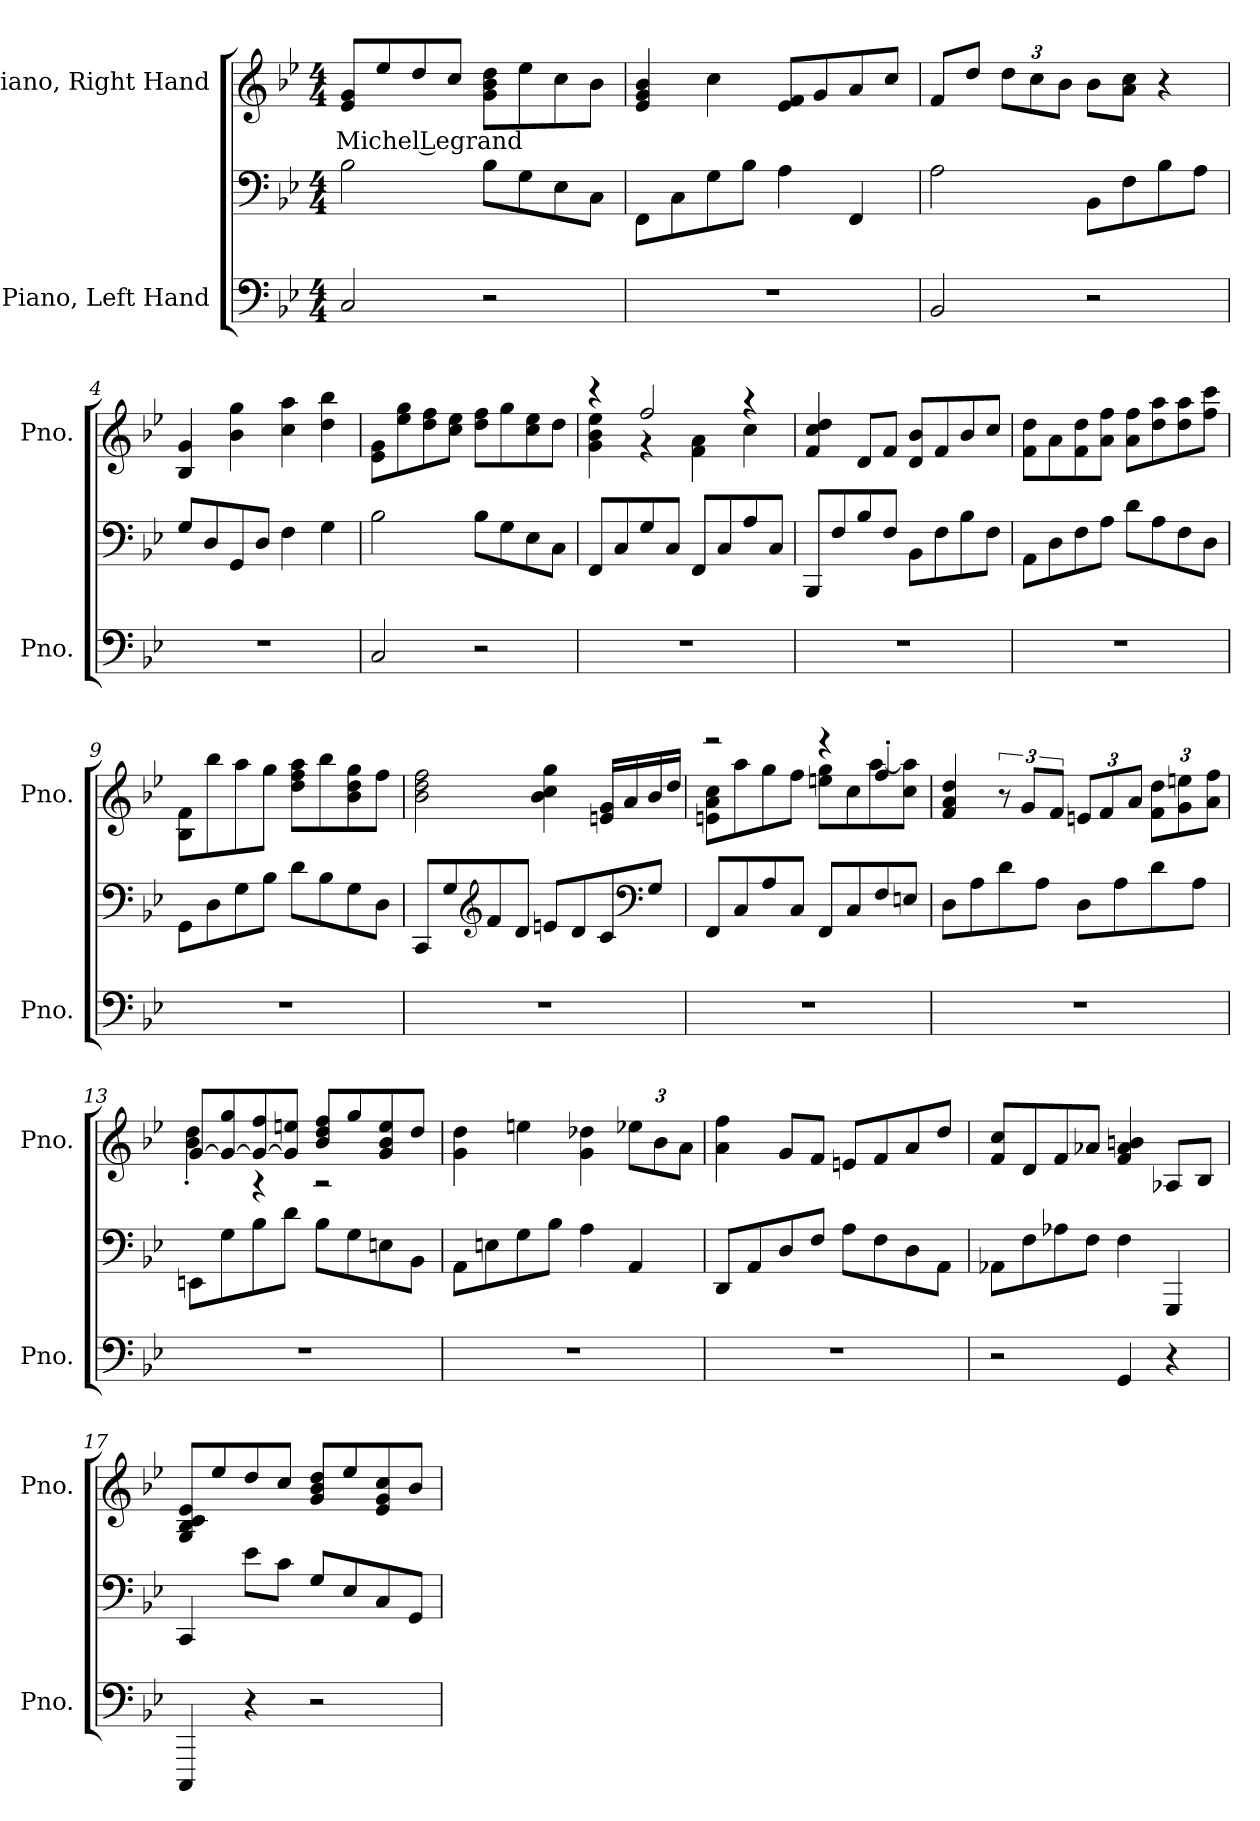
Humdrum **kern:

**kern	**kern	**kern	**text
*part2	*part2	*part1	*part1
*staff3	*staff2	*staff1	*staff1
*I"Piano, Left Hand	*	*I"Piano, Right Hand	*
*I'Pno.	*	*I'Pno.	*
*clefF4	*clefF4	*clefG2	*
*k[b-e-]	*k[b-e-]	*k[b-e-]	*
*M4/4	*M4/4	*M4/4	*
*MM90	*MM90	*MM90	*
=1	=1	=1	=1
!	!	!	!LO:LY:b
2C/	2B-\	8e-/ 8g/L	Michel Legrand
.	.	8ee-/	.
.	.	8dd/	.
.	.	8cc/J	.
2r	8B-\L	8g\ 8b-\ 8dd\L	.
.	8G\	8ee-\	.
.	8E-\	8cc\	.
.	8C\J	8b-\J	.
=2	=2	=2	=2
1r	8FF\L	4e-/ 4g/ 4b-/	.
.	8C\	.	.
.	8G\	4cc\	.
.	8B-\J	.	.
.	4A\	8e-/ 8f/L	.
.	.	8g/	.
.	4FF/	8a/	.
.	.	8cc/J	.
=3	=3	=3	=3
2BB-/	2A\	8f/L	.
.	.	8dd/J	.
*	*	*Xbrackettup	*
.	.	12dd\L	.
.	.	12cc\	.
.	.	12b-\J	.
2r	8BB-\L	8b-\L	.
.	8F\	8a\ 8cc\J	.
.	8B-\	4r	.
.	8A\J	.	.
!!LO:LB:g=z
=4	=4	=4	=4
1r	8G/L	4B-/ 4g/	.
.	8D/	.	.
.	8GG/	4b-\ 4gg\	.
.	8D/J	.	.
.	4F\	4cc\ 4aa\	.
.	4G\	4dd\ 4bb-\	.
=5	=5	=5	=5
2C/	2B-\	8e-\ 8g\L	.
.	.	8ee-\ 8gg\	.
.	.	8dd\ 8ff\	.
.	.	8cc\ 8ee-\J	.
2r	8B-\L	8dd\ 8ff\L	.
.	8G\	8gg\	.
.	8E-\	8cc\ 8ee-\	.
.	8C\J	8dd\J	.
=6	=6	=6	=6
*	*	*^	*
1r	8FF/L	4r	4g\ 4b-\ 4ee-\	.
.	8C/	.	.	.
.	8G/	2ff/	4r	.
.	8C/J	.	.	.
.	8FF/L	.	4f\ 4a\	.
.	8C/	.	.	.
.	8A/	4r	4cc\	.
.	8C/J	.	.	.
*	*	*v	*v	*
=7	=7	=7	=7
1r	8BBB-/L	4f/ 4cc/ 4dd/	.
.	8F/	.	.
.	8B-/	8d/L	.
.	8F/J	8f/J	.
.	8BB-\L	8d/ 8b-/L	.
.	8F\	8f/	.
.	8B-\	8b-/	.
.	8F\J	8cc/J	.
=8	=8	=8	=8
1r	8AA\L	8f\ 8dd\L	.
.	8D\	8a\	.
.	8F\	8f\ 8dd\	.
.	8A\J	8a\ 8ff\J	.
.	8d\L	8a\ 8ff\L	.
.	8A\	8dd\ 8aa\	.
.	8F\	8dd\ 8aa\	.
.	8D\J	8ff\ 8ccc\J	.
!!LO:LB:g=z
=9	=9	=9	=9
1r	8GG\L	8B-\ 8f\L	.
.	8D\	8bb-\	.
.	8G\	8aa\	.
.	8B-\J	8gg\J	.
.	8d\L	8dd\ 8ff\ 8aa\L	.
.	8B-\	8bb-\	.
.	8G\	8b-\ 8dd\ 8gg\	.
.	8D\J	8ff\J	.
=10	=10	=10	=10
1r	8CC/L	2b-\ 2dd\ 2ff\	.
.	8G/	.	.
*	*clefG2	*	*
.	8f/	.	.
.	8d/J	.	.
.	8en/L	4b-\ 4cc\ 4gg\	.
.	8d/	.	.
.	8c/	16en/ 16g/LL	.
.	.	16a/	.
*	*clefF4	*	*
.	8G/J	16b-/	.
.	.	16dd/JJ	.
=11	=11	=11	=11
*	*	*^	*
1r	8FF/L	2r	8en\ 8a\ 8cc\L	.
.	8C/	.	8aa\	.
.	8A/	.	8gg\	.
.	8C/J	.	8ff\J	.
.	8FF/L	4r	8een\ 8gg\L	.
.	8C/	.	8cc\	.
.	8F/	4ff'/	[8aa\	.
.	8En/J	.	8cc\ 8aa\]J	.
*	*	*v	*v	*
!!LO:LB:g=z
=12	=12	=12	=12
1r	8D\L	4f/ 4a/ 4dd/	.
.	8A\	.	.
*	*	*brackettup	*
.	8d\	12r	.
.	.	12g/L	.
.	8A\J	.	.
.	.	12f/J	.
*	*	*Xbrackettup	*
.	8D\L	12en/L	.
.	.	12f/	.
.	8A\	.	.
.	.	12a/J	.
.	8d\	12f\ 12dd\L	.
.	.	12g\ 12een\	.
.	8A\J	.	.
.	.	12a\ 12ff\J	.
=13	=13	=13	=13
*	*	*^	*
1r	8EEn\L	[8g/L	4b-\' 4dd\'	.
.	8G\	8g/_ 8gg/	.	.
.	8B-\	8g/_ 8ff/	4r	.
.	8d\J	8g/] 8een/J	.	.
.	8B-\L	8b-/ 8dd/ 8ff/L	2r	.
.	8G\	8gg/	.	.
.	8En\	8g/ 8b-/ 8ee/	.	.
.	8BB-\J	8dd/J	.	.
*	*	*v	*v	*
=14	=14	=14	=14
1r	8AA\L	4g\ 4dd\	.
.	8En\	.	.
.	8G\	4een\	.
.	8B-\J	.	.
.	4A\	4g\ 4dd-X\	.
.	4AA/	12ee-X\L	.
.	.	12b-\	.
.	.	12a\J	.
=15	=15	=15	=15
1r	8DD/L	4a\ 4ff\	.
.	8AA/	.	.
.	8D/	8g/L	.
.	8F/J	8f/J	.
.	8A\L	8en/L	.
.	8F\	8f/	.
.	8D\	8a/	.
.	8AA\J	8dd/J	.
!!LO:PB:g=z
=16	=16	=16	=16
2r	8AA-X\L	8f/ 8cc/L	.
.	8F\	8d/	.
.	8A-X\	8f/	.
.	8F\J	8a-X/J	.
4GG/	4F\	4f/ 4a-/ 4bn/	.
4r	4GGG/	8A-X/L	.
.	.	8B-/J	.
=17	=17	=17	=17
4CCC/	4CC/	8G/ 8B-/ 8c/ 8e-/L	.
.	.	8ee-/	.
4r	8e-\L	8dd/	.
.	8c\J	8cc/J	.
2r	8G/L	8g/ 8b-/ 8dd/L	.
.	8E-/	8ee-/	.
.	8C/	8e-/ 8g/ 8cc/	.
.	8GG/J	8b-/J	.
=	=	=	=
*-	*-	*-	*-
